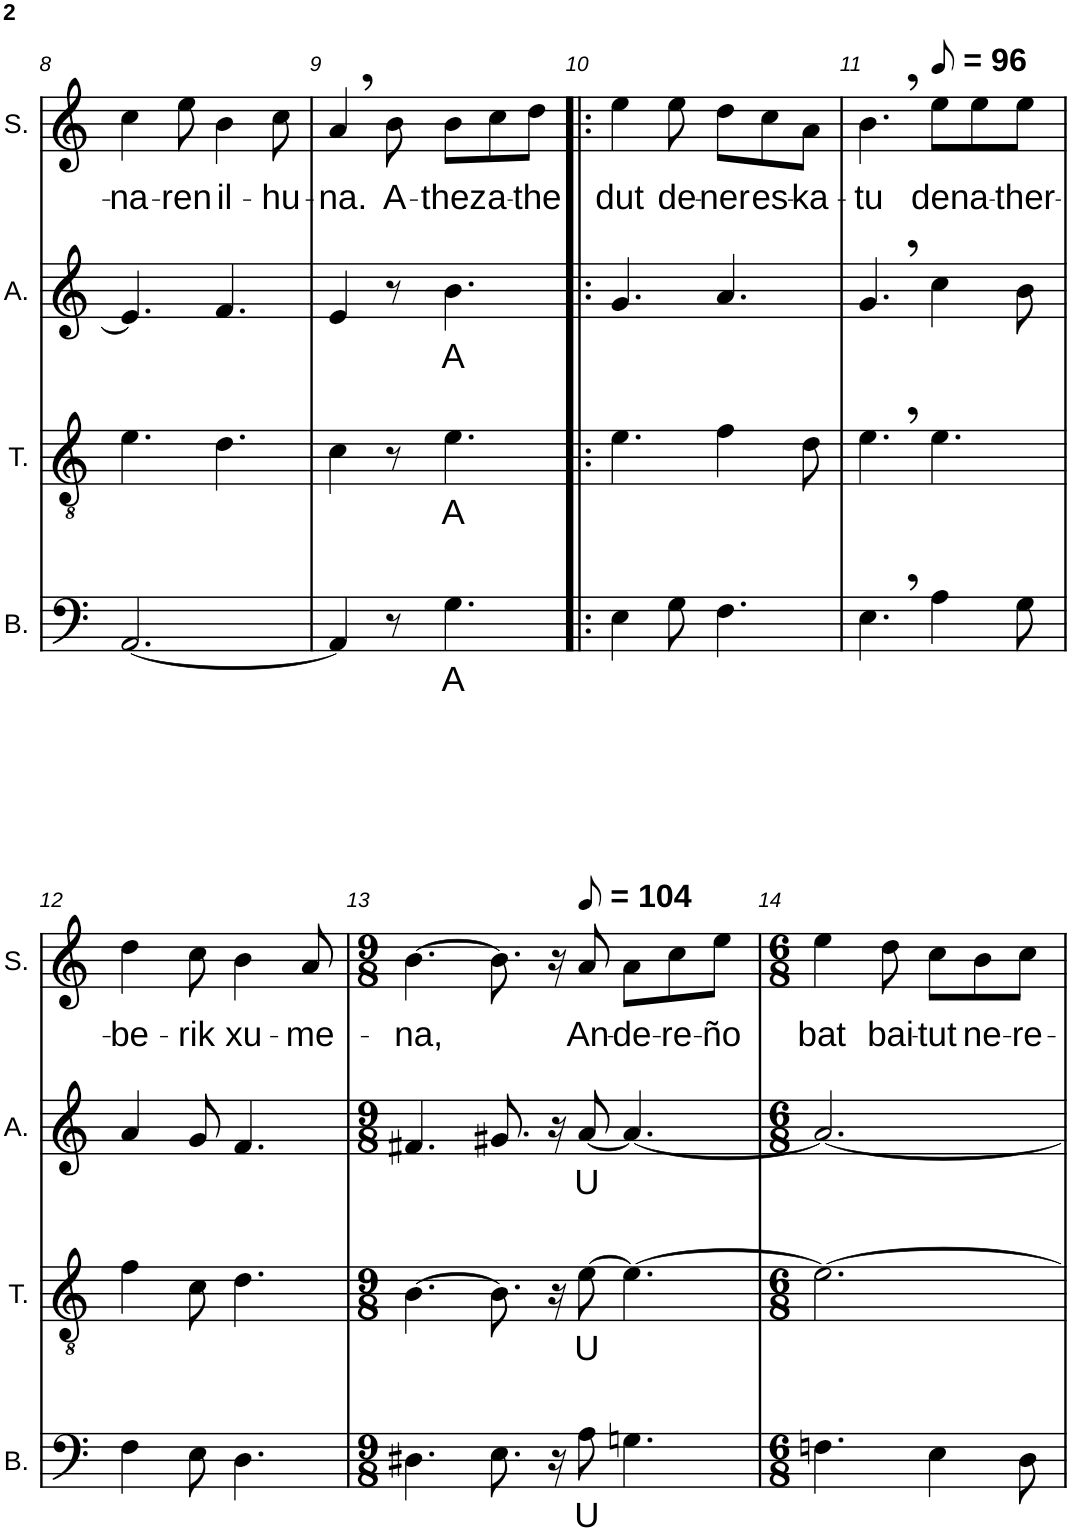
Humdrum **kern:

**kern	**text	**kern	**text	**kern	**text	**kern	**text
*part4	*part4	*part3	*part3	*part2	*part2	*part1	*part1
*staff4	*staff4	*staff3	*staff3	*staff2	*staff2	*staff1	*staff1
*I"Basse	*	*I"Ténor	*	*I"Alto	*	*I"Soprano	*
*I'B.	*	*I'T.	*	*I'A.	*	*I'S.	*
!!LO:PB:g=z
*clefF4	*	*clefGv2	*	*clefG2	*	*clefG2	*
*k[]	*	*k[]	*	*k[]	*	*k[]	*
*M6/8	*	*M6/8	*	*M6/8	*	*M6/8	*
=8	=8	=8	=8	=8	=8	=8	=8
!	!	!	!	!	!	!	!LO:LY:b
[2.AA/	.	4.e\	.	4.e/]	.	4cc\	-na-
!	!	!	!	!	!	!	!LO:LY:b
.	.	.	.	.	.	8ee\	-ren
!	!	!	!	!	!	!	!LO:LY:b
.	.	4.d\	.	4.f/	.	4b\	il-
!	!	!	!	!	!	!	!LO:LY:b
.	.	.	.	.	.	8cc\	-hu-
=9	=9	=9	=9	=9	=9	=9	=9
!	!	!	!	!	!	!	!LO:LY:b
4AA/]	.	4c\	.	4e/	.	4a,/	-na.
!	!	!	!	!	!	!	!LO:LY:b
8r	.	8r	.	8r	.	8b\	A-
!	!LO:LY:b	!	!LO:LY:b	!	!LO:LY:b	!	!LO:LY:b
4.G\	A	4.e\	A	4.b\	A	8b\L	-thez
!	!	!	!	!	!	!	!LO:LY:b
.	.	.	.	.	.	8cc\	a-
!	!	!	!	!	!	!	!LO:LY:b
.	.	.	.	.	.	8dd\J	-the
=10!|:	=10!|:	=10!|:	=10!|:	=10!|:	=10!|:	=10!|:	=10!|:
!	!	!	!	!	!	!	!LO:LY:b
4E\	.	4.e\	.	4.g/	.	4ee\	dut
!	!	!	!	!	!	!	!LO:LY:b
8G\	.	.	.	.	.	8ee\	de-
!	!	!	!	!	!	!	!LO:LY:b
4.F\	.	4f\	.	4.a/	.	8dd\L	-ner
!	!	!	!	!	!	!	!LO:LY:b
.	.	.	.	.	.	8cc\	es-
!	!	!	!	!	!	!	!LO:LY:b
.	.	8d\	.	.	.	8a\J	-ka-
=11	=11	=11	=11	=11	=11	=11	=11
!	!	!	!	!	!	!	!LO:LY:b
4.E,\	.	4.e,\	.	4.g,/	.	4.b,\	-tu
*	*	*	*	*	*	*MM48	*
!	!	!	!	!	!	!	!LO:LY:b
4A\	.	4.e\	.	4cc\	.	8ee\L	den
!	!	!	!	!	!	!	!LO:LY:b
.	.	.	.	.	.	8ee\	a-
!	!	!	!	!	!	!	!LO:LY:b
8G\	.	.	.	8b\	.	8ee\J	-ther-
!!LO:LB:g=z
=12	=12	=12	=12	=12	=12	=12	=12
!	!	!	!	!	!	!	!LO:LY:b
4F\	.	4f\	.	4a/	.	4dd\	-be-
!	!	!	!	!	!	!	!LO:LY:b
8E\	.	8c\	.	8g/	.	8cc\	-rik
!	!	!	!	!	!	!	!LO:LY:b
4.D\	.	4.d\	.	4.f/	.	4b\	xu-
!	!	!	!	!	!	!	!LO:LY:b
.	.	.	.	.	.	8a/	-me-
=13	=13	=13	=13	=13	=13	=13	=13
*M9/8	*	*M9/8	*	*M9/8	*	*M9/8	*
!	!	!	!	!	!	!	!LO:LY:b
4.D#X\	.	[4.B\	.	4.f#X/	.	[4.b\	-na,
8.E\	.	8.B\]	.	8.g#X/	.	8.b\]	.
16r	.	16r	.	16r	.	16r	.
*	*	*	*	*	*	*MM52	*
!	!LO:LY:b	!	!LO:LY:b	!	!LO:LY:b	!	!LO:LY:b
8A\	U	[8e\	U	[8a/	U	8a/	An-
!	!	!	!	!	!	!	!LO:LY:b
4.Gn\	.	4.e\_	.	4.a/_	.	8a\L	-de-
!	!	!	!	!	!	!	!LO:LY:b
.	.	.	.	.	.	8cc\	-re-
!	!	!	!	!	!	!	!LO:LY:b
.	.	.	.	.	.	8ee\J	-ño
=14	=14	=14	=14	=14	=14	=14	=14
*M6/8	*	*M6/8	*	*M6/8	*	*M6/8	*
!	!	!	!	!	!	!	!LO:LY:b
4.Fn\	.	2.e\_	.	2.a/_	.	4ee\	bat
!	!	!	!	!	!	!	!LO:LY:b
.	.	.	.	.	.	8dd\	bai-
!	!	!	!	!	!	!	!LO:LY:b
4E\	.	.	.	.	.	8cc\L	-tut
!	!	!	!	!	!	!	!LO:LY:b
.	.	.	.	.	.	8b\	ne-
!	!	!	!	!	!	!	!LO:LY:b
8D\	.	.	.	.	.	8cc\J	-re-
=	=	=	=	=	=	=	=
*-	*-	*-	*-	*-	*-	*-	*-
